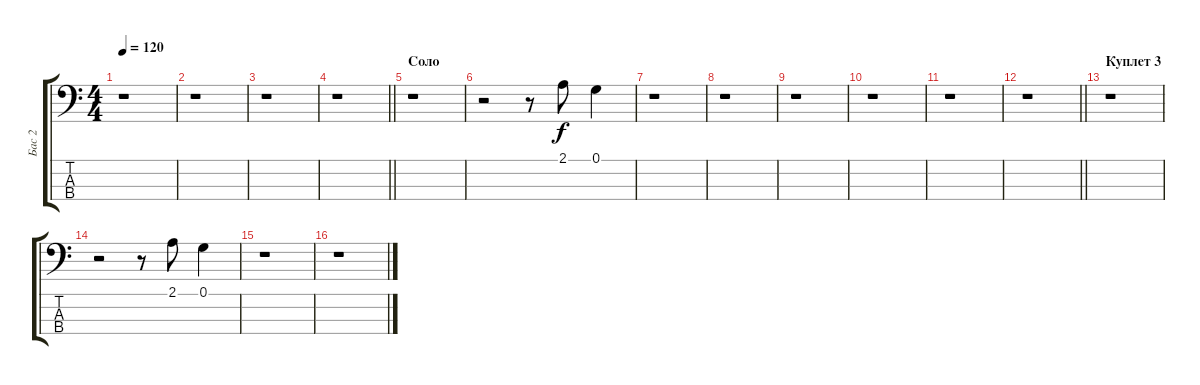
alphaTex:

\track ("Бас 2" "Бас 2") {instrument slapbass1}
\staff {score tabs}
\tuning (G2 D2 A1 E1) {hide}
\ts (4 4)
\tempo 120
\clef f4
\ks c
r.1{dy f} |
r.1 |
r.1 |
\barLineRight lightlight
r.1 |
\section ("" "Соло")
r.1 |
r.2 r.8 2.1.8 0.1.4 |
r.1 |
r.1 |
r.1 |
r.1 |
r.1 |
\barLineRight lightlight
r.1 |
\section ("" "Куплет 3")
r.1 |
r.2 r.8 2.1.8 0.1.4 |
r.1 |
r.1
